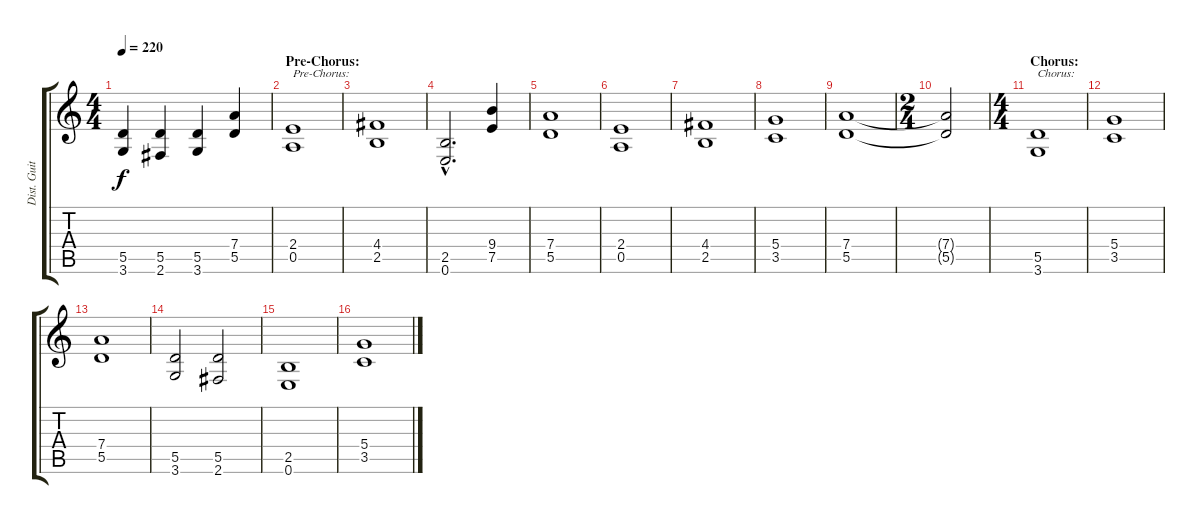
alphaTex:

\track ("Dist. Guitarzz 2" "Dist. Guit") {instrument distortionguitar}
\staff {score tabs}
\tuning (E4 B3 G3 D3 A2 E2) {hide}
\ts (4 4)
\tempo 220
\clef g2
\ks c
(5.5{t} 3.6{t}).4{dy f} (5.5 2.6).4 (5.5 3.6).4 (7.4 5.5).4 |
\section ("" "Pre-Chorus:")
(2.4 0.5).1{txt "Pre-Chorus:"} |
(4.4 2.5).1 |
(2.5{hac} 0.6{hac}).2{d} (9.4 7.5).4 |
(7.4 5.5).1 |
(2.4 0.5).1 |
(4.4 2.5).1 |
(5.4 3.5).1 |
(7.4 5.5).1 |
\ts (2 4)
(7.4{t} 5.5{t}).2 |
\ts (4 4)
\section ("" "Chorus:")
(5.5 3.6).1{txt "Chorus:"} |
(5.4 3.5).1 |
(7.4 5.5).1 |
(5.5 3.6).2 (5.5 2.6).2 |
(2.5 0.6).1 |
(5.4 3.5).1
